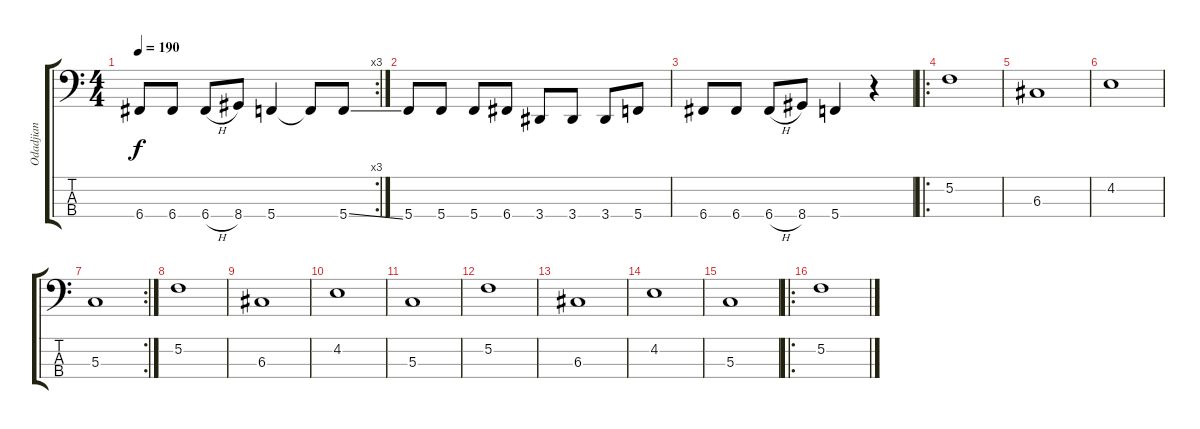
\track ("Odadjian" "Odadjian") {instrument electricbasspick}
\staff {score tabs}
\tuning (F2 C2 G1 C1) {hide}
\rc 3
\ts (4 4)
\tempo 190
\clef f4
\ks c
6.4.8{dy f} 6.4.8 6.4{h}.8 8.4.8 5.4.4 5.4{t}.8 5.4{ss}.8 |
5.4.8 5.4.8 5.4.8 6.4.8 3.4.8 3.4.8 3.4.8 5.4.8 |
6.4.8 6.4.8 6.4{h}.8 8.4.8 5.4.4 r.4 |
\ro
5.2.1 |
6.3.1 |
4.2.1 |
\rc 2
5.3.1 |
5.2.1 |
6.3.1 |
4.2.1 |
5.3.1 |
5.2.1 |
6.3.1 |
4.2.1 |
5.3.1 |
\ro
5.2.1
